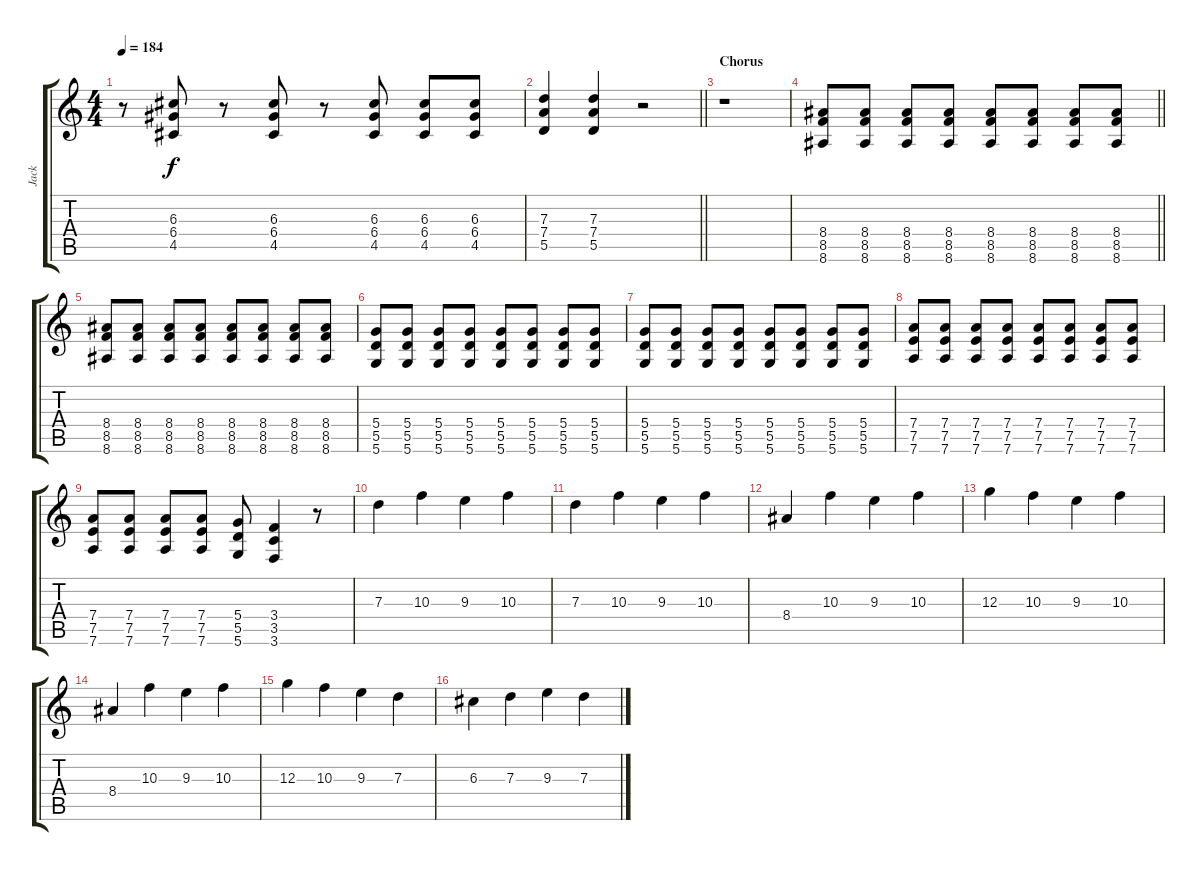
\track ("Jack" "Jack") {instrument distortionguitar bank 1}
\staff {score tabs}
\tuning (E4 B3 G3 D3 A2 D2) {hide}
\ts (4 4)
\tempo 184
\clef g2
\ks c
r.8{dy f} (6.3 6.4 4.5).8 r.8 (6.3 6.4 4.5).8 r.8 (6.3 6.4 4.5).8 (6.3 6.4 4.5).8 (6.3 6.4 4.5).8 |
\barLineRight lightlight
(7.3 7.4 5.5).4 (7.3 7.4 5.5).4 r.2 |
\section ("" "Chorus")
r.1 |
\barLineRight lightlight
(8.4 8.5 8.6).8 (8.4 8.5 8.6).8 (8.4 8.5 8.6).8 (8.4 8.5 8.6).8 (8.4 8.5 8.6).8 (8.4 8.5 8.6).8 (8.4 8.5 8.6).8 (8.4 8.5 8.6).8 |
(8.4 8.5 8.6).8 (8.4 8.5 8.6).8 (8.4 8.5 8.6).8 (8.4 8.5 8.6).8 (8.4 8.5 8.6).8 (8.4 8.5 8.6).8 (8.4 8.5 8.6).8 (8.4 8.5 8.6).8 |
(5.4 5.5 5.6).8 (5.4 5.5 5.6).8 (5.4 5.5 5.6).8 (5.4 5.5 5.6).8 (5.4 5.5 5.6).8 (5.4 5.5 5.6).8 (5.4 5.5 5.6).8 (5.4 5.5 5.6).8 |
(5.4 5.5 5.6).8 (5.4 5.5 5.6).8 (5.4 5.5 5.6).8 (5.4 5.5 5.6).8 (5.4 5.5 5.6).8 (5.4 5.5 5.6).8 (5.4 5.5 5.6).8 (5.4 5.5 5.6).8 |
(7.4 7.5 7.6).8 (7.4 7.5 7.6).8 (7.4 7.5 7.6).8 (7.4 7.5 7.6).8 (7.4 7.5 7.6).8 (7.4 7.5 7.6).8 (7.4 7.5 7.6).8 (7.4 7.5 7.6).8 |
(7.4 7.5 7.6).8 (7.4 7.5 7.6).8 (7.4 7.5 7.6).8 (7.4 7.5 7.6).8 (5.4 5.5 5.6).8 (3.4 3.5 3.6).4 r.8 |
7.3.4 10.3.4 9.3.4 10.3.4 |
7.3.4 10.3.4 9.3.4 10.3.4 |
8.4.4 10.3.4 9.3.4 10.3.4 |
12.3.4 10.3.4 9.3.4 10.3.4 |
8.4.4 10.3.4 9.3.4 10.3.4 |
12.3.4 10.3.4 9.3.4 7.3.4 |
6.3.4 7.3.4 9.3.4 7.3.4
